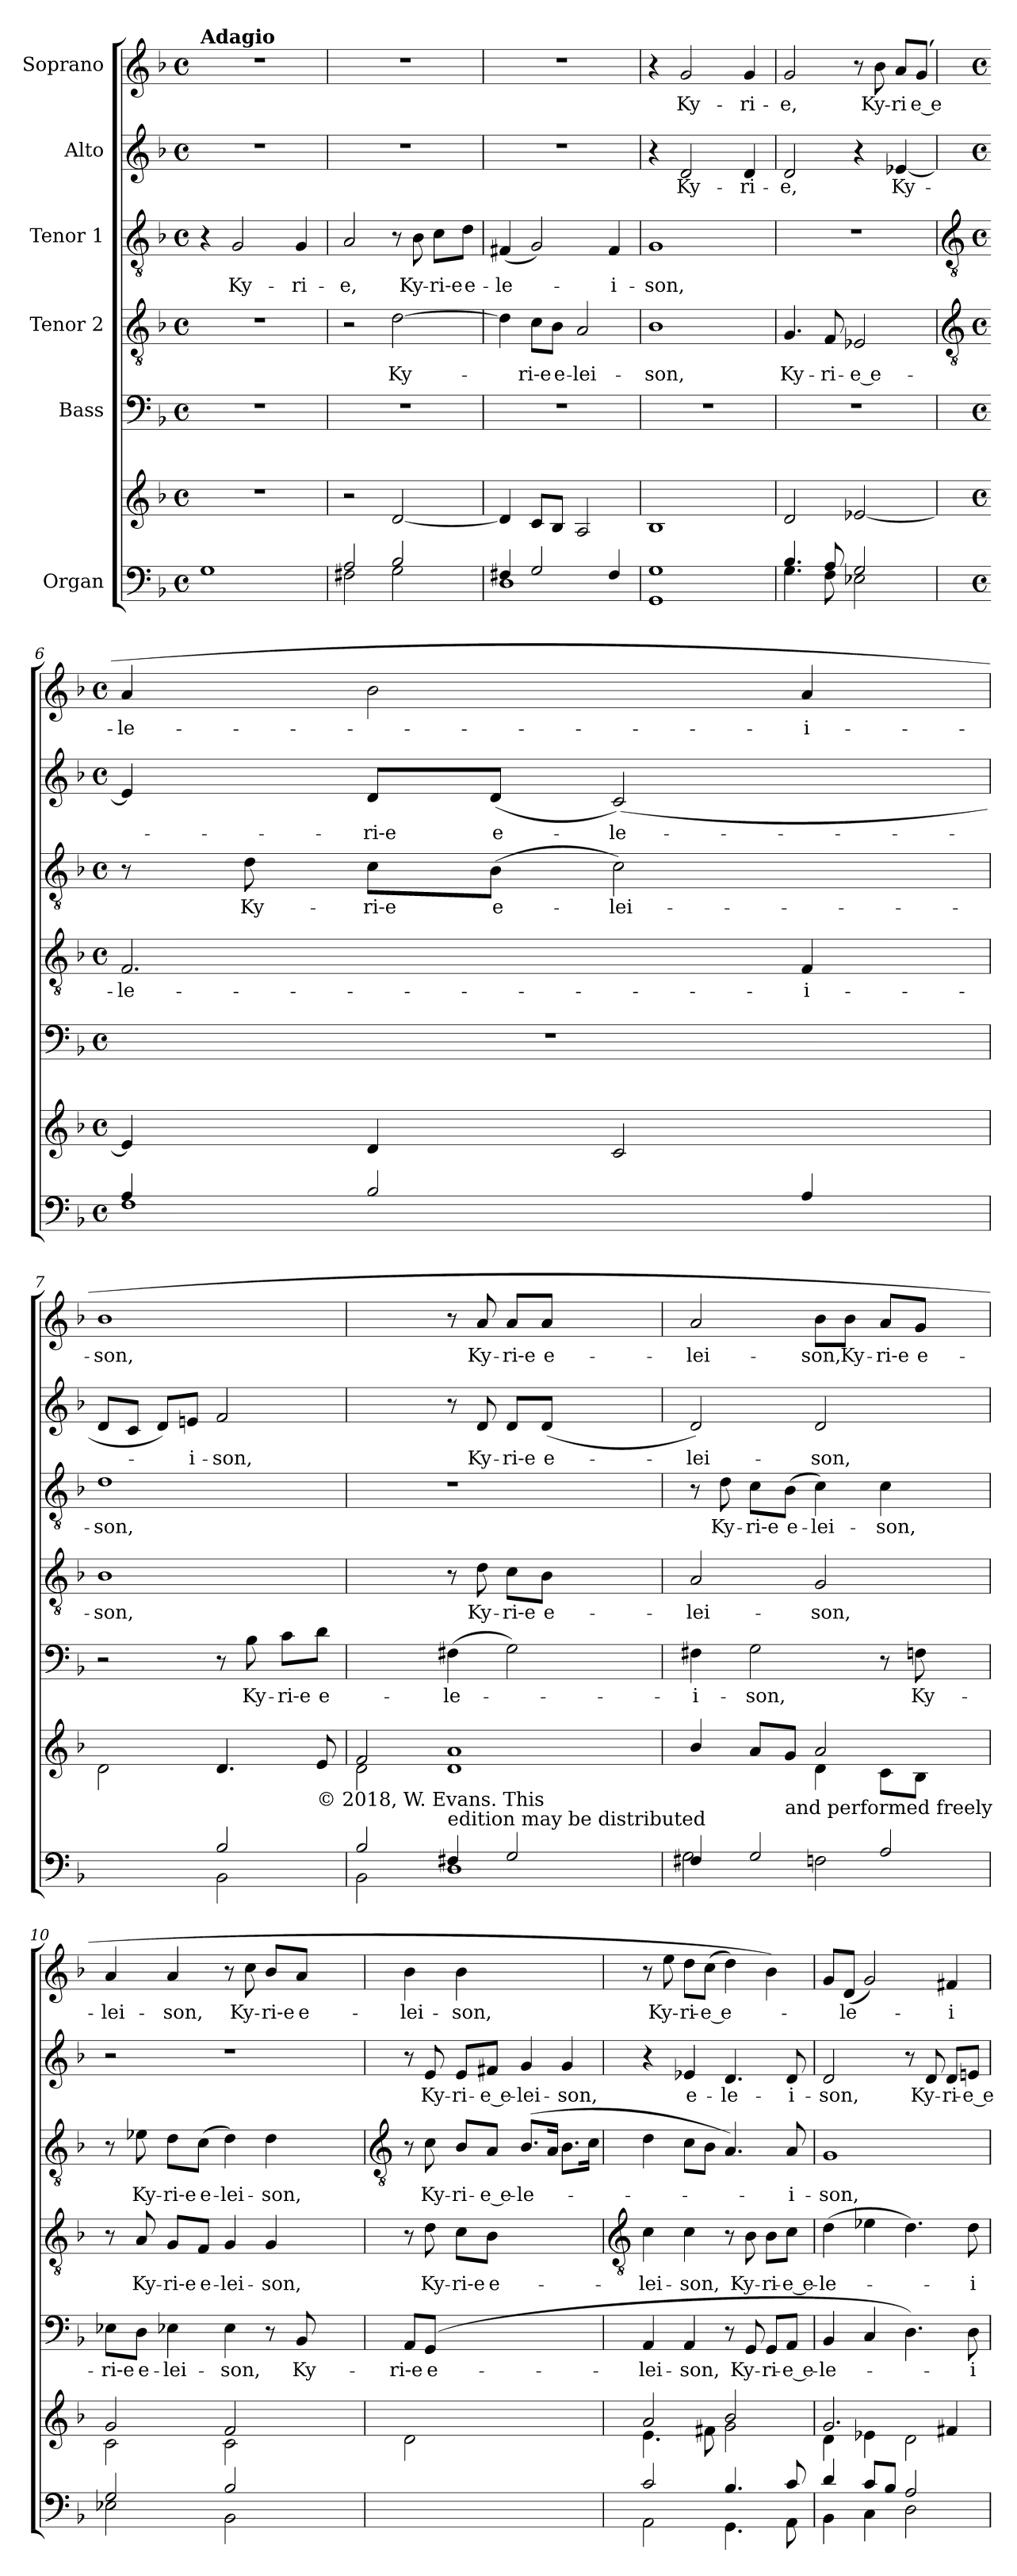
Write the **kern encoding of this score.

**kern	**kern	**kern	**text	**kern	**text	**kern	**text	**kern	**text	**kern	**text
*part6	*part6	*part5	*part5	*part4	*part4	*part3	*part3	*part2	*part2	*part1	*part1
*staff7	*staff6	*staff5	*staff5	*staff4	*staff4	*staff3	*staff3	*staff2	*staff2	*staff1	*staff1
*I"Organ	*	*I"Bass	*	*I"Tenor 2	*	*I"Tenor 1	*	*I"Alto	*	*I"Soprano	*
*clefF4	*clefG2	*clefF4	*	*clefGv2	*	*clefGv2	*	*clefG2	*	*clefG2	*
*k[b-]	*k[b-]	*k[b-]	*	*k[b-]	*	*k[b-]	*	*k[b-]	*	*k[b-]	*
*F:	*F:	*F:	*	*F:	*	*F:	*	*F:	*	*F:	*
*M4/4	*M4/4	*M4/4	*	*M4/4	*	*M4/4	*	*M4/4	*	*M4/4	*
*met(c)	*met(c)	*met(c)	*	*met(c)	*	*met(c)	*	*met(c)	*	*met(c)	*
=1	=1	=1	=1	=1	=1	=1	=1	=1	=1	=1	=1
*^	*	*	*	*	*	*	*	*	*	*	*
!	!	!	!	!	!	!	!	!	!	!	!LO:TX:a:B:t=Adagio	!
1G/	4ryy	1r	1r	.	1r	.	4r	.	1r	.	1r	.
!	!	!	!	!	!	!	!	!LO:LY:b	!	!	!	!
.	4ryy	.	.	.	.	.	2G/	Ky-	.	.	.	.
.	4ryy	.	.	.	.	.	.	.	.	.	.	.
!	!	!	!	!	!	!	!	!LO:LY:b	!	!	!	!
.	4ryy	.	.	.	.	.	4G/	-ri-	.	.	.	.
=2	=2	=2	=2	=2	=2	=2	=2	=2	=2	=2	=2	=2
!	!	!	!	!	!	!	!	!LO:LY:b	!	!	!	!
2A/	2F#X\	2r	1r	.	2r	.	2A/	-e,	1r	.	1r	.
!	!	!	!	!	!	!LO:LY:b	!	!	!	!	!	!
2B-/	2G\	[2d/	.	.	[2d\	Ky-	8r	.	.	.	.	.
!	!	!	!	!	!	!	!	!LO:LY:b	!	!	!	!
.	.	.	.	.	.	.	8B-\	Ky-	.	.	.	.
!	!	!	!	!	!	!	!	!LO:LY:b	!	!	!	!
.	.	.	.	.	.	.	8c\L	-ri-e	.	.	.	.
!	!	!	!	!	!	!	!	!LO:LY:b	!	!	!	!
.	.	.	.	.	.	.	8d\J	e-	.	.	.	.
=3	=3	=3	=3	=3	=3	=3	=3	=3	=3	=3	=3	=3
!	!	!	!	!	!	!	!	!LO:LY:b	!	!	!	!
4F#X/	1D\	4d/]	1r	.	4d\]	.	(<4F#X/	-le-	1r	.	1r	.
!	!	!	!	!	!	!LO:LY:b	!	!	!	!	!	!
2G/	.	8c/L	.	.	8c\L	-ri-e	2G/)	.	.	.	.	.
!	!	!	!	!	!	!LO:LY:b	!	!	!	!	!	!
.	.	8B-/J	.	.	8B-\J	e-	.	.	.	.	.	.
!	!	!	!	!	!	!LO:LY:b	!	!	!	!	!	!
.	.	2A/	.	.	2A/	-lei-	.	.	.	.	.	.
!	!	!	!	!	!	!	!	!LO:LY:b	!	!	!	!
4F#/	.	.	.	.	.	.	4F#/	-i-	.	.	.	.
=4	=4	=4	=4	=4	=4	=4	=4	=4	=4	=4	=4	=4
!	!	!	!	!	!	!LO:LY:b	!	!LO:LY:b	!	!	!	!
1GG/ 1G/	4ryy	1B-	1r	.	1B-	-son,	1G	-son,	4r	.	4r	.
!	!	!	!	!	!	!	!	!	!	!LO:LY:b	!	!LO:LY:b
.	4ryy	.	.	.	.	.	.	.	2d/	Ky-	2g/	Ky-
.	4ryy	.	.	.	.	.	.	.	.	.	.	.
!	!	!	!	!	!	!	!	!	!	!LO:LY:b	!	!LO:LY:b
.	4ryy	.	.	.	.	.	.	.	4d/	-ri-	4g/	-ri-
=5	=5	=5	=5	=5	=5	=5	=5	=5	=5	=5	=5	=5
!	!	!	!	!	!	!LO:LY:b	!	!	!	!LO:LY:b	!	!LO:LY:b
4.B-/	4.G\	2d/	1r	.	4.G/	Ky-	1r	.	2d/	-e,	2g/	-e,
!	!	!	!	!	!	!LO:LY:b	!	!	!	!	!	!
8A/	8F\	.	.	.	8F/	-ri-	.	.	.	.	.	.
!	!	!	!	!	!	!LO:LY:b	!	!	!	!	!	!
2G/	2E-X\	[2e-X/	.	.	2E-X/	-e e-	.	.	4r	.	8r	.
!	!	!	!	!	!	!	!	!	!	!	!	!LO:LY:b
.	.	.	.	.	.	.	.	.	.	.	8b-\	Ky-
!	!	!	!	!	!	!	!	!	!	!LO:LY:b	!	!LO:LY:b
.	.	.	.	.	.	.	.	.	[4e-X/	Ky-	8a/L	-ri
!	!	!	!	!	!	!	!	!	!	!	!	!LO:LY:b
.	.	.	.	.	.	.	.	.	.	.	(>8g/J	e e-
!!LO:LB:g=z
=6	=6	=6	=6	=6	=6	=6	=6	=6	=6	=6	=6	=6
*	*	*	*	*	*clefGv2	*	*clefGv2	*	*	*	*	*
*M4/4	*	*M4/4	*M4/4	*	*M4/4	*	*M4/4	*	*M4/4	*	*M4/4	*
*met(c)	*	*met(c)	*met(c)	*	*met(c)	*	*met(c)	*	*met(c)	*	*met(c)	*
*	*	*^	*	*	*	*	*	*	*	*	*	*
!	!	!	!	!	!	!	!LO:LY:b	!	!	!	!	!	!LO:LY:b
4A/	1F\	4e-/]	4ryy	1r	.	2.F/	-le-	8r	.	4e-/]	.	4a/	-le-
!	!	!	!	!	!	!	!	!	!LO:LY:b	!	!	!	!
.	.	.	.	.	.	.	.	8d\	Ky-	.	.	.	.
!	!	!	!	!	!	!	!	!	!LO:LY:b	!	!LO:LY:b	!	!
2B-/	.	4d/	4ryy	.	.	.	.	8c\L	-ri-e	8d/L	-ri-e	2b-\	.
!	!	!	!	!	!	!	!	!	!LO:LY:b	!	!LO:LY:b	!	!
.	.	.	.	.	.	.	.	(>8B-\J	e-	(<8d/J	e-	.	.
!	!	!	!	!	!	!	!	!	!LO:LY:b	!	!LO:LY:b	!	!
.	.	2c/	4ryy	.	.	.	.	2c\)	-lei-	(<2c/)	-le-	.	.
!	!	!	!	!	!	!	!LO:LY:b	!	!	!	!	!	!LO:LY:b
4A/	.	.	4ryy	.	.	4F/	-i-	.	.	.	.	4a/	-i-
=7	=7	=7	=7	=7	=7	=7	=7	=7	=7	=7	=7	=7	=7
!	!	!	!	!	!	!	!LO:LY:b	!	!LO:LY:b	!	!	!	!LO:LY:b
4ryy	4ryy	4ryy	2d\	2r	.	1B-	-son,	1d	-son,	8d/L	.	1b-	-son,
.	.	.	.	.	.	.	.	.	.	8c/J	.	.	.
4ryy	4ryy	4ryy	.	.	.	.	.	.	.	8d/L)	.	.	.
!	!	!	!	!	!	!	!	!	!	!	!LO:LY:b	!	!
.	.	.	.	.	.	.	.	.	.	8en/J	-i-	.	.
!	!	!	!	!	!	!	!	!	!	!	!LO:LY:b	!	!
2B-/	2BB-\	4.d/	4ryy	8r	.	.	.	.	.	2f/	-son,	.	.
!	!	!	!	!	!LO:LY:b	!	!	!	!	!	!	!	!
.	.	.	.	8B-\	Ky-	.	.	.	.	.	.	.	.
!	!	!	!	!	!LO:LY:b	!	!	!	!	!	!	!	!
.	.	.	4ryy	8c\L	-ri-e	.	.	.	.	.	.	.	.
!	!	!LO:TX:b:t=© 2018, W. Evans. This	!	!	!	!	!	!	!	!	!	!	!
!	!	!	!	!	!LO:LY:b	!	!	!	!	!	!	!	!
.	.	8e/	.	8d\J	e-	.	.	.	.	.	.	.	.
=8	=8	=8	=8	=8	=8	=8	=8	=8	=8	=8	=8	=8	=8
2B-/	2BB-\	2f/	2d\	4ryy	.	4ryy	.	4ryy	.	4ryy	.	4ryy	.
.	.	.	.	4ryy	.	4ryy	.	4ryy	.	4ryy	.	4ryy	.
!	!	!LO:TX:b:t=edition may be distributed	!	!	!	!	!	!	!	!	!	!	!
!	!	!	!	!	!LO:LY:b	!	!	!	!	!	!	!	!
4F#X/	1D\	1d/ 1a/	4ryy	(>4F#X\	-le-	8r	.	1r	.	8r	.	8r	.
!	!	!	!	!	!	!	!LO:LY:b	!	!	!	!LO:LY:b	!	!LO:LY:b
.	.	.	.	.	.	8d\	Ky-	.	.	8d/	Ky-	8a/	Ky-
!	!	!	!	!	!	!	!LO:LY:b	!	!	!	!LO:LY:b	!	!LO:LY:b
2G/	.	.	4ryy	2G\)	.	8c\L	-ri-e	.	.	8d/L	-ri-e	8a/L	-ri-e
!	!	!	!	!	!	!	!LO:LY:b	!	!	!	!LO:LY:b	!	!LO:LY:b
.	.	.	.	.	.	8B-\J	e-	.	.	(<8d/J	e-	8a/J	e-
.	.	.	2ryy	.	.	2ryy	.	.	.	2ryy	.	2ryy	.
4ryy	.	.	.	4ryy	.	.	.	.	.	.	.	.	.
=9A	=9A	=9A	=9A	=9A	=9A	=9A	=9A	=9A	=9A	=9A	=9A	=9A	=9A
!	!	!	!	!	!LO:LY:b	!	!LO:LY:b	!	!	!	!LO:LY:b	!	!LO:LY:b
4F#X/	2G\	4b-/	4ryy	4F#X\	-i-	2A/	-lei-	8r	.	2d/)	-lei-	2a/	-lei-
!	!	!	!	!	!	!	!	!	!LO:LY:b	!	!	!	!
.	.	.	.	.	.	.	.	8d\	Ky-	.	.	.	.
!	!	!	!	!	!LO:LY:b	!	!	!	!LO:LY:b	!	!	!	!
2G/	.	8a/L	4ryy	2G\	-son,	.	.	8c\L	-ri-e	.	.	.	.
!	!	!LO:TX:b:t=and performed freely	!	!	!	!	!	!	!	!	!	!	!
!	!	!	!	!	!	!	!	!	!LO:LY:b	!	!	!	!
.	.	8g/J	.	.	.	.	.	(>8B-\J	e-	.	.	.	.
!	!	!	!	!	!	!	!LO:LY:b	!	!LO:LY:b	!	!LO:LY:b	!	!LO:LY:b
.	2F\	2a/	4d\	.	.	2G/	-son,	4c\)	-lei-	2d/	-son,	8b-\L	-son,
!	!	!	!	!	!	!	!	!	!	!	!	!	!LO:LY:b
.	.	.	.	.	.	.	.	.	.	.	.	8b-\J	Ky-
!	!	!	!	!	!	!	!	!	!LO:LY:b	!	!	!	!LO:LY:b
2A/	.	.	8c\L	8r	.	.	.	4c\	-son,	.	.	8a/L	-ri-e
!	!	!	!	!	!LO:LY:b	!	!	!	!	!	!	!	!LO:LY:b
.	.	.	8B-\J	8Fn\	Ky-	.	.	.	.	.	.	8g/J	e-
.	4ryy	4ryy	4ryy	4ryy	.	4ryy	.	4ryy	.	4ryy	.	4ryy	.
=10A	=10A	=10A	=10A	=10A	=10A	=10A	=10A	=10A	=10A	=10A	=10A	=10A	=10A
!	!	!	!	!	!LO:LY:b	!	!	!	!	!	!	!	!LO:LY:b
2G/	2E-X\	2g/	2c\	8E-X\L	-ri-e	8r	.	8r	.	2r	.	4a/	-lei-
!	!	!	!	!	!LO:LY:b	!	!LO:LY:b	!	!LO:LY:b	!	!	!	!
.	.	.	.	8D\J	e-	8A/	Ky-	8e-X\	Ky-	.	.	.	.
!	!	!	!	!	!LO:LY:b	!	!LO:LY:b	!	!LO:LY:b	!	!	!	!LO:LY:b
.	.	.	.	4E-X\	-lei-	8G/L	-ri-e	8d\L	-ri-e	.	.	4a/	-son,
!	!	!	!	!	!	!	!LO:LY:b	!	!LO:LY:b	!	!	!	!
.	.	.	.	.	.	8F/J	e-	(>8c\J	e-	.	.	.	.
!	!	!	!	!	!LO:LY:b	!	!LO:LY:b	!	!LO:LY:b	!	!	!	!
2B-/	2BB-\	2f/	2c\	4E-\	-son,	4G/	-lei-	4d\)	-lei-	1r	.	8r	.
!	!	!	!	!	!	!	!	!	!	!	!	!	!LO:LY:b
.	.	.	.	.	.	.	.	.	.	.	.	8cc\	Ky-
!	!	!	!	!	!	!	!LO:LY:b	!	!LO:LY:b	!	!	!	!LO:LY:b
.	.	.	.	8r	.	4G/	-son,	4d\	-son,	.	.	8b-/L	-ri-e
!	!	!	!	!	!LO:LY:b	!	!	!	!	!	!	!	!LO:LY:b
.	.	.	.	8BB-/	Ky-	.	.	.	.	.	.	8a/J	e-
2ryy	2ryy	2ryy	2ryy	2ryy	.	2ryy	.	2ryy	.	.	.	2ryy	.
*v	*v	*	*	*	*	*	*	*	*	*	*	*	*
*	*v	*v	*	*	*	*	*	*	*	*	*	*
!!LO:LB:g=z
=10B	=10B	=10B	=10B	=10B	=10B	=10B	=10B	=10B	=10B	=10B	=10B
*	*	*	*	*	*	*clefGv2	*	*	*	*	*
*^	*^	*	*	*	*	*	*	*	*	*	*
!	!	!	!	!	!LO:LY:b	!	!	!	!	!	!	!	!LO:LY:b
*v	*v	*	*	*	*	*	*	*	*	*	*	*	*
*	*v	*v	*	*	*	*	*	*	*	*	*	*
1ryy	2d\	8AA/L	-ri-e	8r	.	8r	.	8r	.	4b-\	-lei-
!	!	!	!LO:LY:b	!	!LO:LY:b	!	!LO:LY:b	!	!LO:LY:b	!	!
.	.	(<8GG/J	e-	8d\	Ky-	8c\	Ky-	8e/	Ky-	.	.
!	!	!	!	!	!LO:LY:b	!	!LO:LY:b	!	!LO:LY:b	!	!LO:LY:b
.	.	2.ryy	.	8c\L	-ri-e	8B-/L	-ri-	8e/L	-ri-	4b-\	-son,
!	!	!	!	!	!LO:LY:b	!	!LO:LY:b	!	!LO:LY:b	!	!
.	.	.	.	8B-\J	e-	8A/J	-e e-	8f#X/J	-e e-	.	.
!	!	!	!	!	!	!	!LO:LY:b	!	!LO:LY:b	!	!
.	2ryy	.	.	2ryy	.	(>8.B-/L	-le-	4g/	-lei-	2ryy	.
.	.	.	.	.	.	16A/J	.	.	.	.	.
!	!	!	!	!	!	!	!	!	!LO:LY:b	!	!
.	.	.	.	.	.	8.B-\L	.	4g/	-son,	.	.
.	.	.	.	.	.	16c\J	.	.	.	.	.
!!LO:LB:g=z
=11	=11	=11	=11	=11	=11	=11	=11	=11	=11	=11	=11
*	*	*	*	*clefGv2	*	*	*	*	*	*	*
*^	*^	*	*	*	*	*	*	*	*	*	*
!	!	!	!	!	!LO:LY:b	!	!LO:LY:b	!	!	!	!	!	!
2c/	2AA\	2a/	4.e\	4AA/	-lei-	4c\	-lei-	4d\	.	4r	.	8r	.
!	!	!	!	!	!	!	!	!	!	!	!	!	!LO:LY:b
.	.	.	.	.	.	.	.	.	.	.	.	8ee\	Ky-
!	!	!	!	!	!LO:LY:b	!	!LO:LY:b	!	!	!	!LO:LY:b	!	!LO:LY:b
.	.	.	.	4AA/	-son,	4c\	-son,	8c\L	.	4e-X/	e-	8dd\L	-ri-
!	!	!	!	!	!	!	!	!	!	!	!	!	!LO:LY:b
.	.	.	8f#X\	.	.	.	.	8B-\J	.	.	.	(>8cc\J	-e e-
!	!	!	!	!	!	!	!	!	!	!	!LO:LY:b	!	!
4.B-/	4.GG\	2b-/	2g\	8r	.	8r	.	4.A/)	.	4.d/	-le-	4dd\)	.
!	!	!	!	!	!LO:LY:b	!	!LO:LY:b	!	!	!	!	!	!
.	.	.	.	8GG/	Ky-	8B-\	Ky-	.	.	.	.	.	.
!	!	!	!	!	!LO:LY:b	!	!LO:LY:b	!	!	!	!	!	!
.	.	.	.	8GG/L	-ri-	8B-\L	-ri-	.	.	.	.	4b-\)	.
!	!	!	!	!	!LO:LY:b	!	!LO:LY:b	!	!LO:LY:b	!	!LO:LY:b	!	!
8c/	8AA\	.	.	8AA/J	-e e-	8c\J	-e e-	8A/	-i-	8d/	-i-	.	.
=12	=12	=12	=12	=12	=12	=12	=12	=12	=12	=12	=12	=12	=12
!	!	!	!	!	!LO:LY:b	!	!LO:LY:b	!	!LO:LY:b	!	!LO:LY:b	!	!
4d/	4BB-\	2.g/	4d\	4BB-/	-le-	(>4d\	-le-	1G	-son,	2d/	-son,	8g/L	.
!	!	!	!	!	!	!	!	!	!	!	!	!	!LO:LY:b
.	.	.	.	.	.	.	.	.	.	.	.	(<8d/J	-le-
8c/L	4C\	.	4e-X\	4C/	.	4e-X\	.	.	.	.	.	2g/)	.
8B-/J	.	.	.	.	.	.	.	.	.	.	.	.	.
2A/	2D\	.	2d\	4.D\)	.	4.d\)	.	.	.	8r	.	.	.
!	!	!	!	!	!	!	!	!	!	!	!LO:LY:b	!	!
.	.	.	.	.	.	.	.	.	.	8d/	Ky-	.	.
!	!	!	!	!	!	!	!	!	!	!	!LO:LY:b	!	!LO:LY:b
.	.	4f#X/	.	.	.	.	.	.	.	8d/L	-ri-	4f#X/	-i-
!	!	!	!	!	!LO:LY:b	!	!LO:LY:b	!	!	!	!LO:LY:b	!	!
.	.	.	.	8D\	-i-	8d\	-i-	.	.	8en/J	-e e-	.	.
*v	*v	*	*	*	*	*	*	*	*	*	*	*	*
*	*v	*v	*	*	*	*	*	*	*	*	*	*
=	=	=	=	=	=	=	=	=	=	=	=
*-	*-	*-	*-	*-	*-	*-	*-	*-	*-	*-	*-
